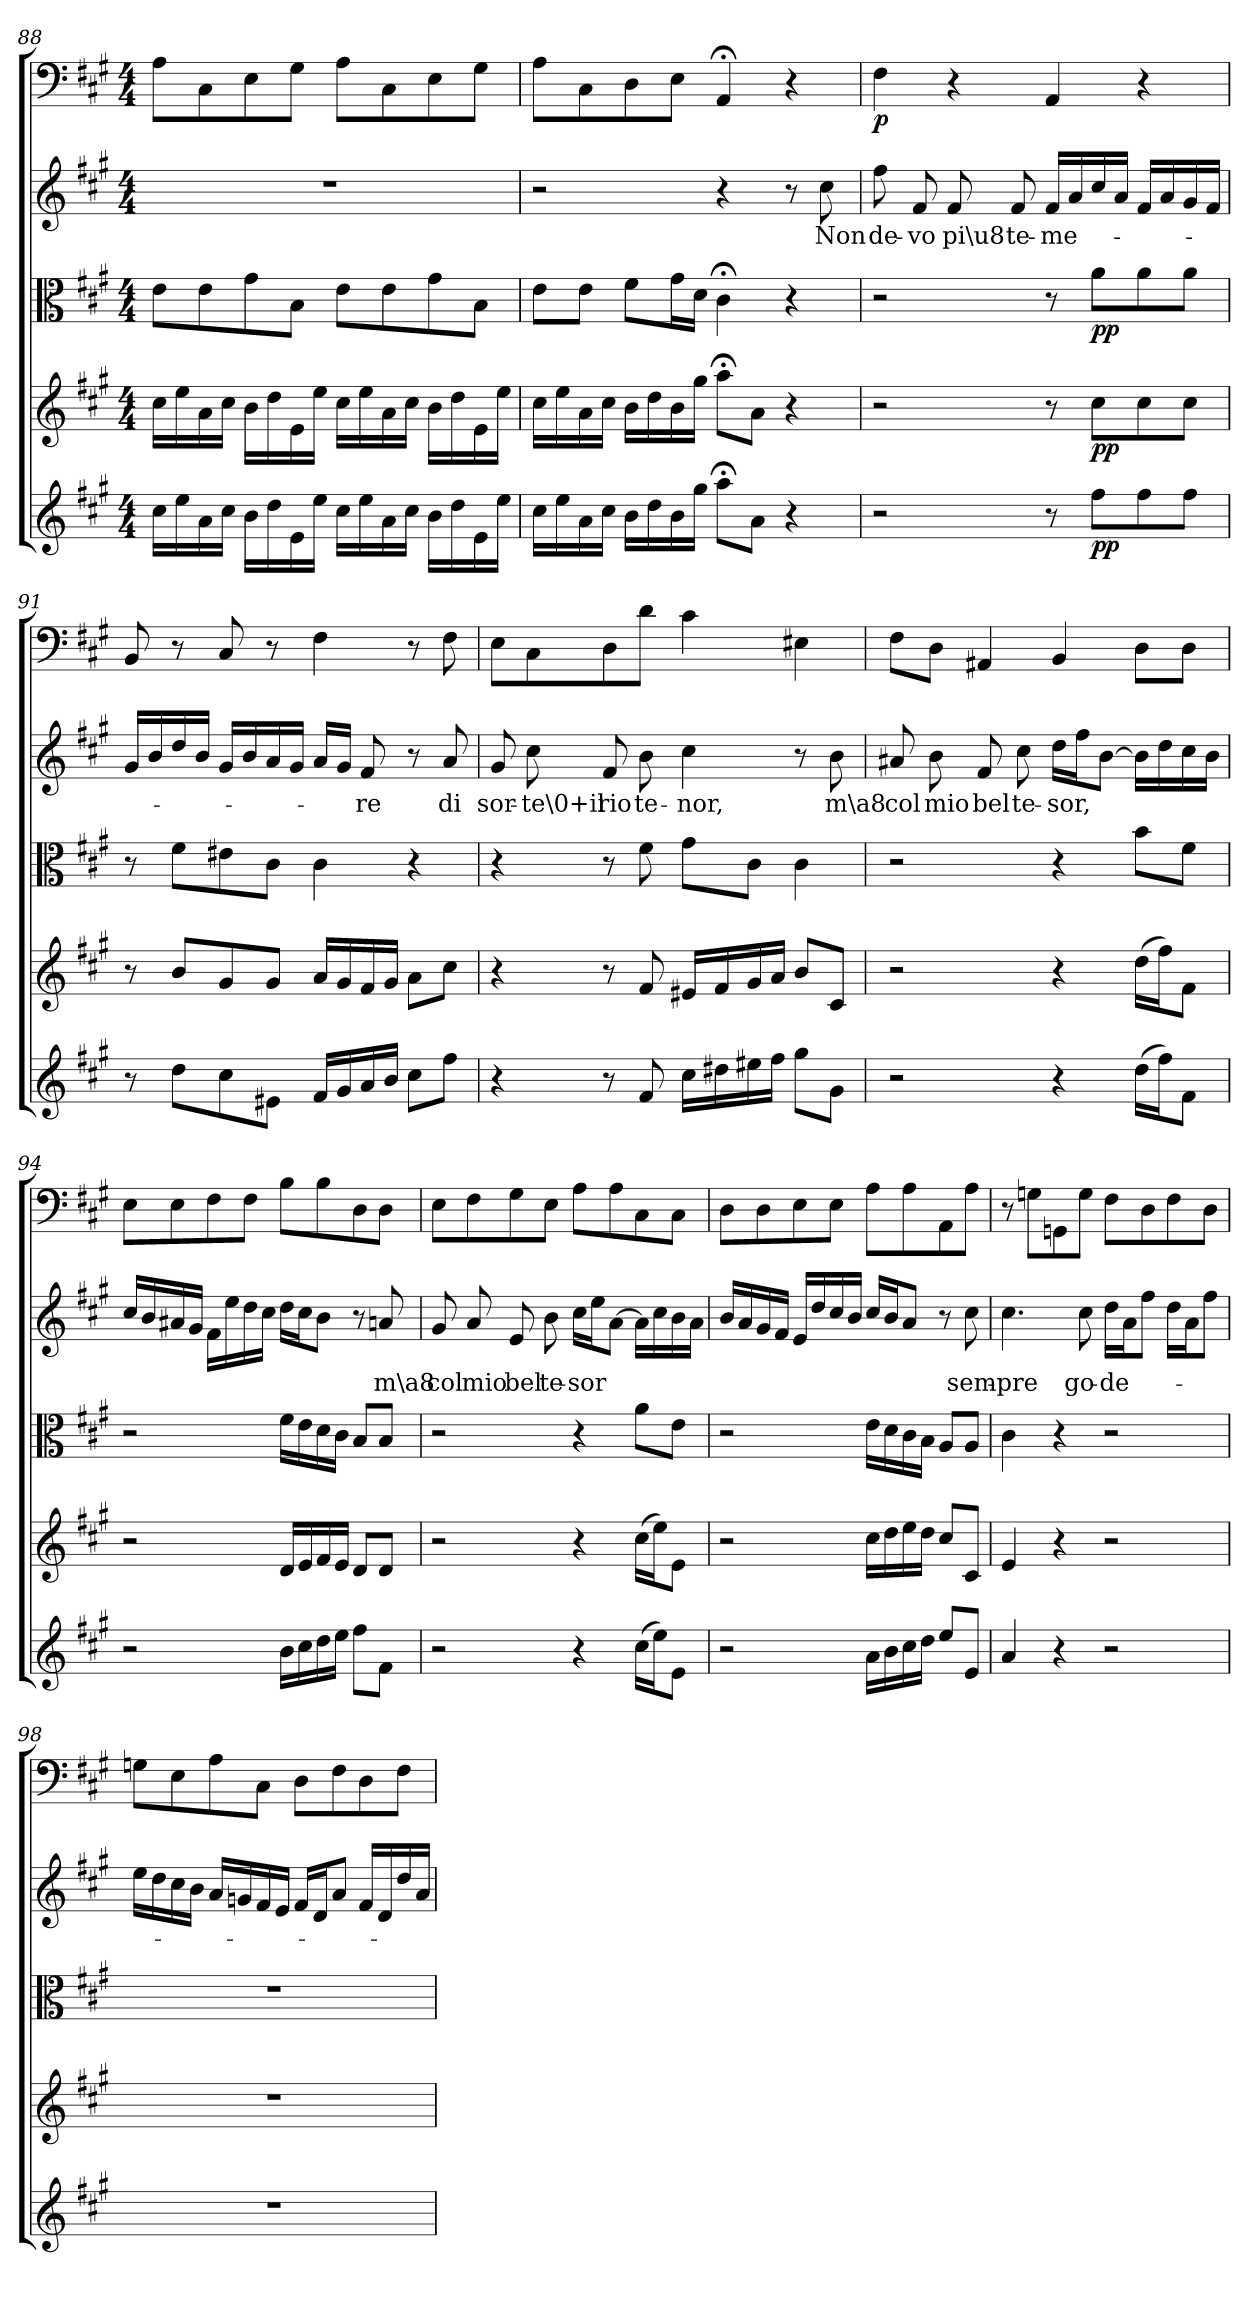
**kern	**dynam	**kern	**dynam	**kern	**dynam	**kern	**text	**kern	**dynam
*part5	*part5	*part4	*part4	*part3	*part3	*part2	*part2	*part1	*part1
*staff5	*staff5	*staff4	*staff4	*staff3	*staff3	*staff2	*staff2	*staff1	*staff1
*clefG2	*	*clefG2	*	*clefC3	*	*clefG2	*	*clefF4	*
*k[f#c#g#]	*	*k[f#c#g#]	*	*k[f#c#g#]	*	*k[f#c#g#]	*	*k[f#c#g#]	*
*A:	*	*A:	*	*A:	*	*A:	*	*A:	*
*M4/4	*	*M4/4	*	*M4/4	*	*M4/4	*	*M4/4	*
=88	=88	=88	=88	=88	=88	=88	=88	=88	=88
16cc#\LL	.	16cc#\LL	.	8e\L	.	1r	.	8A\L	.
16ee\	.	16ee\	.	.	.	.	.	.	.
16a\	.	16a\	.	8e\	.	.	.	8C#\	.
16cc#\JJ	.	16cc#\JJ	.	.	.	.	.	.	.
16b\LL	.	16b\LL	.	8g#\	.	.	.	8E\	.
16dd\	.	16dd\	.	.	.	.	.	.	.
16e\	.	16e\	.	8B\J	.	.	.	8G#\J	.
16ee\JJ	.	16ee\JJ	.	.	.	.	.	.	.
16cc#\LL	.	16cc#\LL	.	8e\L	.	.	.	8A\L	.
16ee\	.	16ee\	.	.	.	.	.	.	.
16a\	.	16a\	.	8e\	.	.	.	8C#\	.
16cc#\JJ	.	16cc#\JJ	.	.	.	.	.	.	.
16b\LL	.	16b\LL	.	8g#\	.	.	.	8E\	.
16dd\	.	16dd\	.	.	.	.	.	.	.
16e\	.	16e\	.	8B\J	.	.	.	8G#\J	.
16ee\JJ	.	16ee\JJ	.	.	.	.	.	.	.
=89	=89	=89	=89	=89	=89	=89	=89	=89	=89
16cc#\LL	.	16cc#\LL	.	8e\L	.	2r	.	8A\L	.
16ee\	.	16ee\	.	.	.	.	.	.	.
16a\	.	16a\	.	8e\J	.	.	.	8C#\	.
16cc#\JJ	.	16cc#\JJ	.	.	.	.	.	.	.
16b\LL	.	16b\LL	.	8f#\L	.	.	.	8D\	.
16dd\	.	16dd\	.	.	.	.	.	.	.
16b\	.	16b\	.	16g#\L	.	.	.	8E\J	.
16gg#\JJ	.	16gg#\JJ	.	16d\JJ	.	.	.	.	.
8aa;<\L	.	8aa;<\L	.	4c#;<\	.	4r	.	4AA;</	.
8a\J	.	8a\J	.	.	.	.	.	.	.
4r	.	4r	.	4r	.	8r	.	4r	.
.	.	.	.	.	.	8cc#\	Non	.	.
=90	=90	=90	=90	=90	=90	=90	=90	=90	=90
2r	.	2r	.	2r	.	8ff#\	de-	4F#\	p
.	.	.	.	.	.	8f#/	-vo	.	.
.	.	.	.	.	.	8f#/	pi\u8	4r	.
.	.	.	.	.	.	8f#/	te-	.	.
8r	.	8r	.	8r	.	16f#/LL	-me-	4AA/	.
.	.	.	.	.	.	16a/	.	.	.
8ff#\L	pp	8cc#\L	pp	8a\L	pp	16cc#/	.	.	.
.	.	.	.	.	.	16a/JJ	.	.	.
8ff#\	.	8cc#\	.	8a\	.	16f#/LL	.	4r	.
.	.	.	.	.	.	16a/	.	.	.
8ff#\J	.	8cc#\J	.	8a\J	.	16g#/	.	.	.
.	.	.	.	.	.	16f#/JJ	.	.	.
=91	=91	=91	=91	=91	=91	=91	=91	=91	=91
8r	.	8r	.	8r	.	16g#/LL	.	8BB/	.
.	.	.	.	.	.	16b/	.	.	.
8dd\L	.	8b/L	.	8f#\L	.	16dd/	.	8r	.
.	.	.	.	.	.	16b/JJ	.	.	.
8cc#\	.	8g#/	.	8e#X\	.	16g#/LL	.	8C#/	.
.	.	.	.	.	.	16b/	.	.	.
8e#X\J	.	8g#/J	.	8c#\J	.	16a/	.	8r	.
.	.	.	.	.	.	16g#/JJ	.	.	.
16f#/LL	.	16a/LL	.	4c#\	.	16a/LL	.	4F#\	.
16g#/	.	16g#/	.	.	.	16g#/JJ	.	.	.
16a/	.	16f#/	.	.	.	8f#/	-re	.	.
16b/JJ	.	16g#/JJ	.	.	.	.	.	.	.
8cc#\L	.	8a\L	.	4r	.	8r	.	8r	.
8ff#\J	.	8cc#\J	.	.	.	8a/	di	8F#\	.
=92	=92	=92	=92	=92	=92	=92	=92	=92	=92
4r	.	4r	.	4r	.	8g#/	sor-	8E\L	.
.	.	.	.	.	.	8cc#\	-te\0+il	8C#\	.
8r	.	8r	.	8r	.	8f#/	rio	8D\	.
8f#/	.	8f#/	.	8f#\	.	8b\	te-	8d\J	.
16cc#\LL	.	16e#X/LL	.	8g#\L	.	4cc#\	-nor,	4c#\	.
16dd#X\	.	16f#/	.	.	.	.	.	.	.
16ee#X\	.	16g#/	.	8c#\J	.	.	.	.	.
16ff#\JJ	.	16a/JJ	.	.	.	.	.	.	.
8gg#\L	.	8b/L	.	4c#\	.	8r	.	4E#X\	.
8g#\J	.	8c#/J	.	.	.	8b\	m\a8	.	.
=93	=93	=93	=93	=93	=93	=93	=93	=93	=93
2r	.	2r	.	2r	.	8a#X/	col	8F#\L	.
.	.	.	.	.	.	8b\	mio	8D\J	.
.	.	.	.	.	.	8f#/	bel	4AA#X/	.
.	.	.	.	.	.	8cc#\	te-	.	.
4r	.	4r	.	4r	.	16dd\LL	-sor,	4BB/	.
.	.	.	.	.	.	16ff#\J	.	.	.
.	.	.	.	.	.	[8b\J	.	.	.
(16dd\LL	.	(16dd\LL	.	8b\L	.	16b\LL]	.	8D\L	.
16ff#\J)	.	16ff#\J)	.	.	.	16dd\	.	.	.
8f#\J	.	8f#\J	.	8f#\J	.	16cc#\	.	8D\J	.
.	.	.	.	.	.	16b\JJ	.	.	.
=94	=94	=94	=94	=94	=94	=94	=94	=94	=94
2r	.	2r	.	2r	.	16cc#/LL	.	8E\L	.
.	.	.	.	.	.	16b/	.	.	.
.	.	.	.	.	.	16a#X/	.	8E\	.
.	.	.	.	.	.	16g#/JJ	.	.	.
.	.	.	.	.	.	16f#\LL	.	8F#\	.
.	.	.	.	.	.	16ee\	.	.	.
.	.	.	.	.	.	16dd\	.	8F#\J	.
.	.	.	.	.	.	16cc#\JJ	.	.	.
16b\LL	.	16d/LL	.	16f#\LL	.	16dd\LL	.	8B\L	.
16cc#\	.	16e/	.	16e\	.	16cc#\J	.	.	.
16dd\	.	16f#/	.	16d\	.	8b\J	.	8B\	.
16ee\JJ	.	16e/JJ	.	16c#\JJ	.	.	.	.	.
8ff#\L	.	8d/L	.	8B/L	.	8r	.	8D\	.
8f#\J	.	8d/J	.	8B/J	.	8an/	m\a8	8D\J	.
=95	=95	=95	=95	=95	=95	=95	=95	=95	=95
2r	.	2r	.	2r	.	8g#/	col	8E\L	.
.	.	.	.	.	.	8a/	mio	8F#\	.
.	.	.	.	.	.	8e/	bel	8G#\	.
.	.	.	.	.	.	8b\	te-	8E\J	.
4r	.	4r	.	4r	.	16cc#\LL	-sor	8A\L	.
.	.	.	.	.	.	16ee\J	.	.	.
.	.	.	.	.	.	[8a\J	.	8A\	.
(16cc#\LL	.	(16cc#\LL	.	8a\L	.	16a\LL]	.	8C#\	.
16ee\J)	.	16ee\J)	.	.	.	16cc#\	.	.	.
8e\J	.	8e\J	.	8e\J	.	16b\	.	8C#\J	.
.	.	.	.	.	.	16a\JJ	.	.	.
=96	=96	=96	=96	=96	=96	=96	=96	=96	=96
2r	.	2r	.	2r	.	16b/LL	.	8D\L	.
.	.	.	.	.	.	16a/	.	.	.
.	.	.	.	.	.	16g#/	.	8D\	.
.	.	.	.	.	.	16f#/JJ	.	.	.
.	.	.	.	.	.	16e/LL	.	8E\	.
.	.	.	.	.	.	16dd/	.	.	.
.	.	.	.	.	.	16cc#/	.	8E\J	.
.	.	.	.	.	.	16b/JJ	.	.	.
16a\LL	.	16cc#\LL	.	16e\LL	.	16cc#/LL	.	8A\L	.
16b\	.	16dd\	.	16d\	.	16b/J	.	.	.
16cc#\	.	16ee\	.	16c#\	.	8a/J	.	8A\	.
16dd\JJ	.	16dd\JJ	.	16B\JJ	.	.	.	.	.
8ee/L	.	8cc#/L	.	8A/L	.	8r	.	8AA\	.
8e/J	.	8c#/J	.	8A/J	.	8cc#\	sem-	8A\J	.
=97	=97	=97	=97	=97	=97	=97	=97	=97	=97
4a/	.	4e/	.	4c#\	.	4.cc#\	-pre	8r	.
.	.	.	.	.	.	.	.	8Gn\L	.
4r	.	4r	.	4r	.	.	.	8GGn\	.
.	.	.	.	.	.	8cc#\	go-	8G\J	.
2r	.	2r	.	2r	.	16dd\LL	-de-	8F#\L	.
.	.	.	.	.	.	16a\J	.	.	.
.	.	.	.	.	.	8ff#\J	.	8D\	.
.	.	.	.	.	.	16dd\LL	.	8F#\	.
.	.	.	.	.	.	16a\J	.	.	.
.	.	.	.	.	.	8ff#\J	.	8D\J	.
=98	=98	=98	=98	=98	=98	=98	=98	=98	=98
1r	.	1r	.	1r	.	16ee\LL	.	8Gn\L	.
.	.	.	.	.	.	16dd\	.	.	.
.	.	.	.	.	.	16cc#\	.	8E\	.
.	.	.	.	.	.	16b\JJ	.	.	.
.	.	.	.	.	.	16a/LL	.	8A\	.
.	.	.	.	.	.	16gn/	.	.	.
.	.	.	.	.	.	16f#/	.	8C#\J	.
.	.	.	.	.	.	16e/JJ	.	.	.
.	.	.	.	.	.	16f#/LL	.	8D\L	.
.	.	.	.	.	.	16d/J	.	.	.
.	.	.	.	.	.	8a/J	.	8F#\	.
.	.	.	.	.	.	16f#/LL	.	8D\	.
.	.	.	.	.	.	16d/	.	.	.
.	.	.	.	.	.	16dd/	.	8F#\J	.
.	.	.	.	.	.	16a/JJ	.	.	.
=	=	=	=	=	=	=	=	=	=
*-	*-	*-	*-	*-	*-	*-	*-	*-	*-
